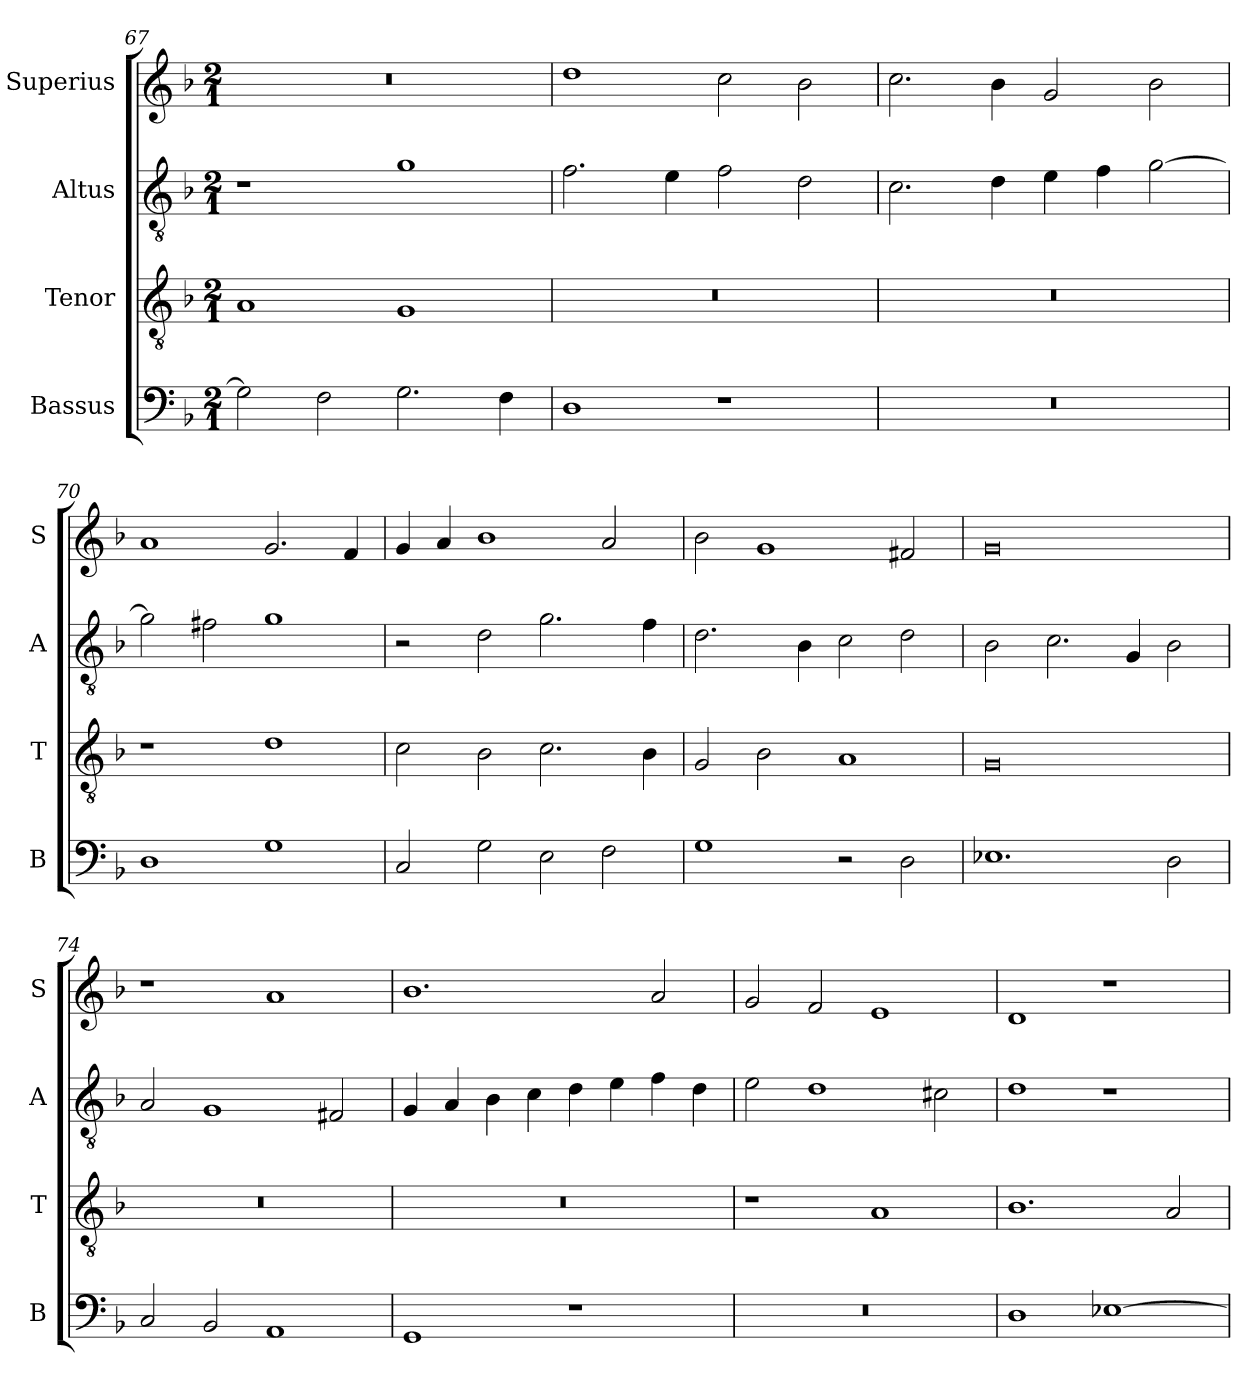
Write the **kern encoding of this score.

**kern	**kern	**kern	**kern
*part4	*part3	*part2	*part1
*staff4	*staff3	*staff2	*staff1
*I"Bassus	*I"Tenor	*I"Altus	*I"Superius
*I'B	*I'T	*I'A	*I'S
*clefF4	*clefGv2	*clefGv2	*clefG2
*k[b-]	*k[b-]	*k[b-]	*k[b-]
*M2/1	*M2/1	*M2/1	*M2/1
=67	=67	=67	=67
2G\]	1A	1r	0r
2F\	.	.	.
2.G\	1G	1g	.
4F\	.	.	.
=68	=68	=68	=68
1D	0r	2.f\	1dd
.	.	4e\	.
1r	.	2f\	2cc\
.	.	2d\	2b-\
=69	=69	=69	=69
0r	0r	2.c\	2.cc\
.	.	4d\	4b-\
.	.	4e\	2g/
.	.	4f\	.
.	.	[2g\	2b-\
=70	=70	=70	=70
1D	1r	2g\]	1a
.	.	2f#X\	.
1G	1d	1g	2.g/
.	.	.	4f/
=71	=71	=71	=71
2C/	2c\	2r	4g/
.	.	.	4a/
2G\	2B-\	2d\	1b-
2E\	2.c\	2.g\	.
2F\	.	.	2a/
.	4B-\	4f\	.
=72	=72	=72	=72
1G	2G/	2.d\	2b-\
.	2B-\	.	1g
.	.	4B-\	.
2r	1A	2c\	.
2D\	.	2d\	2f#X/
=73	=73	=73	=73
1.E-X	0G	2B-\	0g
.	.	2.c\	.
.	.	4G/	.
2D\	.	2B-\	.
=74	=74	=74	=74
2C/	0r	2A/	1r
2BB-/	.	1G	.
1AA	.	.	1a
.	.	2F#X/	.
=75	=75	=75	=75
1GG	0r	4G/	1.b-
.	.	4A/	.
.	.	4B-\	.
.	.	4c\	.
1r	.	4d\	.
.	.	4e\	.
.	.	4f\	2a/
.	.	4d\	.
=76	=76	=76	=76
0r	1r	2e\	2g/
.	.	1d	2f/
.	1A	.	1e
.	.	2c#X\	.
=77	=77	=77	=77
1D	1.B-	1d	1d
[1E-X	.	1r	1r
.	2A/	.	.
=	=	=	=
*-	*-	*-	*-
